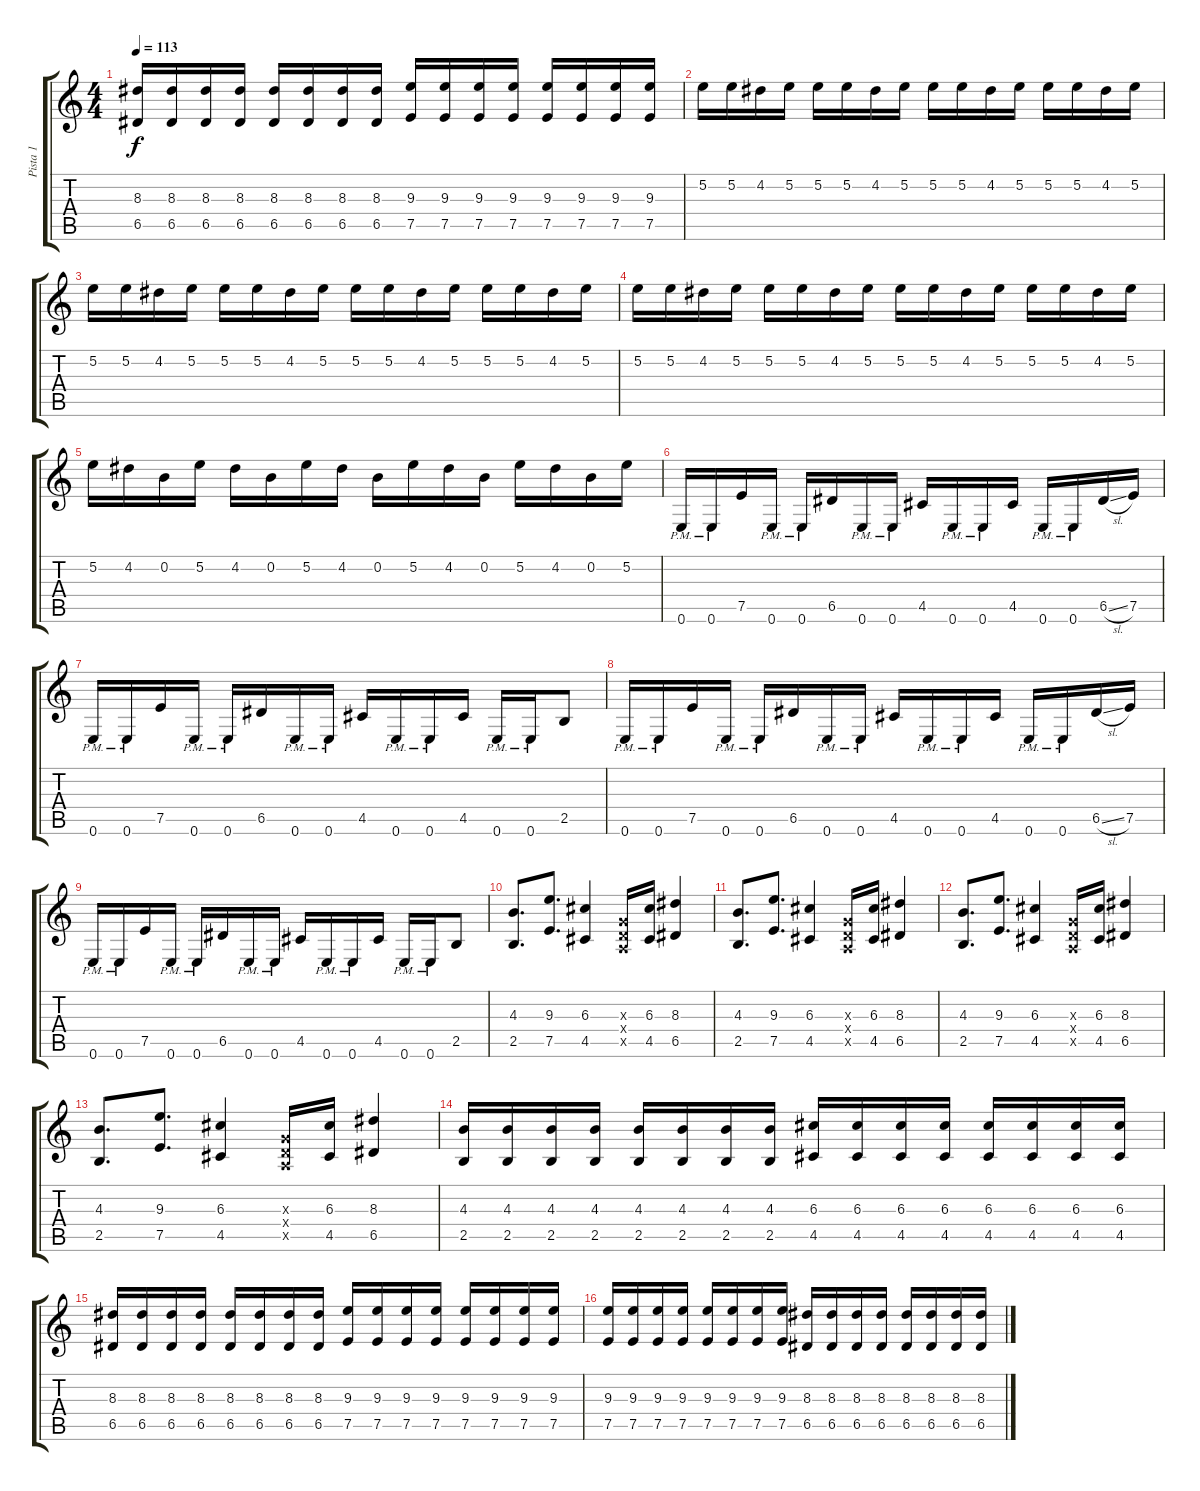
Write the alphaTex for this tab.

\track ("Pista 1" "Pista 1") {instrument distortionguitar}
\staff {score tabs}
\tuning (E4 B3 G3 D3 A2 E2) {hide}
\ts (4 4)
\tempo 113
\clef g2
\ks c
(8.3 6.5).16{dy f} (8.3 6.5).16 (8.3 6.5).16 (8.3 6.5).16 (8.3 6.5).16 (8.3 6.5).16 (8.3 6.5).16 (8.3 6.5).16 (9.3 7.5).16 (9.3 7.5).16 (9.3 7.5).16 (9.3 7.5).16 (9.3 7.5).16 (9.3 7.5).16 (9.3 7.5).16 (9.3 7.5).16 |
5.2.16 5.2.16 4.2.16 5.2.16 5.2.16 5.2.16 4.2.16 5.2.16 5.2.16 5.2.16 4.2.16 5.2.16 5.2.16 5.2.16 4.2.16 5.2.16 |
5.2.16 5.2.16 4.2.16 5.2.16 5.2.16 5.2.16 4.2.16 5.2.16 5.2.16 5.2.16 4.2.16 5.2.16 5.2.16 5.2.16 4.2.16 5.2.16 |
5.2.16 5.2.16 4.2.16 5.2.16 5.2.16 5.2.16 4.2.16 5.2.16 5.2.16 5.2.16 4.2.16 5.2.16 5.2.16 5.2.16 4.2.16 5.2.16 |
5.2.16 4.2.16 0.2.16 5.2.16 4.2.16 0.2.16 5.2.16 4.2.16 0.2.16 5.2.16 4.2.16 0.2.16 5.2.16 4.2.16 0.2.16 5.2.16 |
0.6{pm}.16 0.6{pm}.16 7.5.16 0.6{pm}.16 0.6{pm}.16 6.5.16 0.6{pm}.16 0.6{pm}.16 4.5.16 0.6{pm}.16 0.6{pm}.16 4.5.16 0.6{pm}.16 0.6{pm}.16 6.5{sl}.16 7.5.16 |
0.6{pm}.16 0.6{pm}.16 7.5.16 0.6{pm}.16 0.6{pm}.16 6.5.16 0.6{pm}.16 0.6{pm}.16 4.5.16 0.6{pm}.16 0.6{pm}.16 4.5.16 0.6{pm}.16 0.6{pm}.16 2.5.8 |
0.6{pm}.16 0.6{pm}.16 7.5.16 0.6{pm}.16 0.6{pm}.16 6.5.16 0.6{pm}.16 0.6{pm}.16 4.5.16 0.6{pm}.16 0.6{pm}.16 4.5.16 0.6{pm}.16 0.6{pm}.16 6.5{sl}.16 7.5.16 |
0.6{pm}.16 0.6{pm}.16 7.5.16 0.6{pm}.16 0.6{pm}.16 6.5.16 0.6{pm}.16 0.6{pm}.16 4.5.16 0.6{pm}.16 0.6{pm}.16 4.5.16 0.6{pm}.16 0.6{pm}.16 2.5.8 |
(4.3 2.5).8{d} (9.3 7.5).8{d} (6.3 4.5).4 (0.3{x} 0.4{x} 0.5{x}).16 (6.3 4.5).16 (8.3 6.5).4 |
(4.3 2.5).8{d} (9.3 7.5).8{d} (6.3 4.5).4 (0.3{x} 0.4{x} 0.5{x}).16 (6.3 4.5).16 (8.3 6.5).4 |
(4.3 2.5).8{d} (9.3 7.5).8{d} (6.3 4.5).4 (0.3{x} 0.4{x} 0.5{x}).16 (6.3 4.5).16 (8.3 6.5).4 |
(4.3 2.5).8{d} (9.3 7.5).8{d} (6.3 4.5).4 (0.3{x} 0.4{x} 0.5{x}).16 (6.3 4.5).16 (8.3 6.5).4 |
(4.3 2.5).16 (4.3 2.5).16 (4.3 2.5).16 (4.3 2.5).16 (4.3 2.5).16 (4.3 2.5).16 (4.3 2.5).16 (4.3 2.5).16 (6.3 4.5).16 (6.3 4.5).16 (6.3 4.5).16 (6.3 4.5).16 (6.3 4.5).16 (6.3 4.5).16 (6.3 4.5).16 (6.3 4.5).16 |
(8.3 6.5).16 (8.3 6.5).16 (8.3 6.5).16 (8.3 6.5).16 (8.3 6.5).16 (8.3 6.5).16 (8.3 6.5).16 (8.3 6.5).16 (9.3 7.5).16 (9.3 7.5).16 (9.3 7.5).16 (9.3 7.5).16 (9.3 7.5).16 (9.3 7.5).16 (9.3 7.5).16 (9.3 7.5).16 |
(9.3 7.5).16 (9.3 7.5).16 (9.3 7.5).16 (9.3 7.5).16 (9.3 7.5).16 (9.3 7.5).16 (9.3 7.5).16 (9.3 7.5).16 (8.3 6.5).16 (8.3 6.5).16 (8.3 6.5).16 (8.3 6.5).16 (8.3 6.5).16 (8.3 6.5).16 (8.3 6.5).16 (8.3 6.5).16
